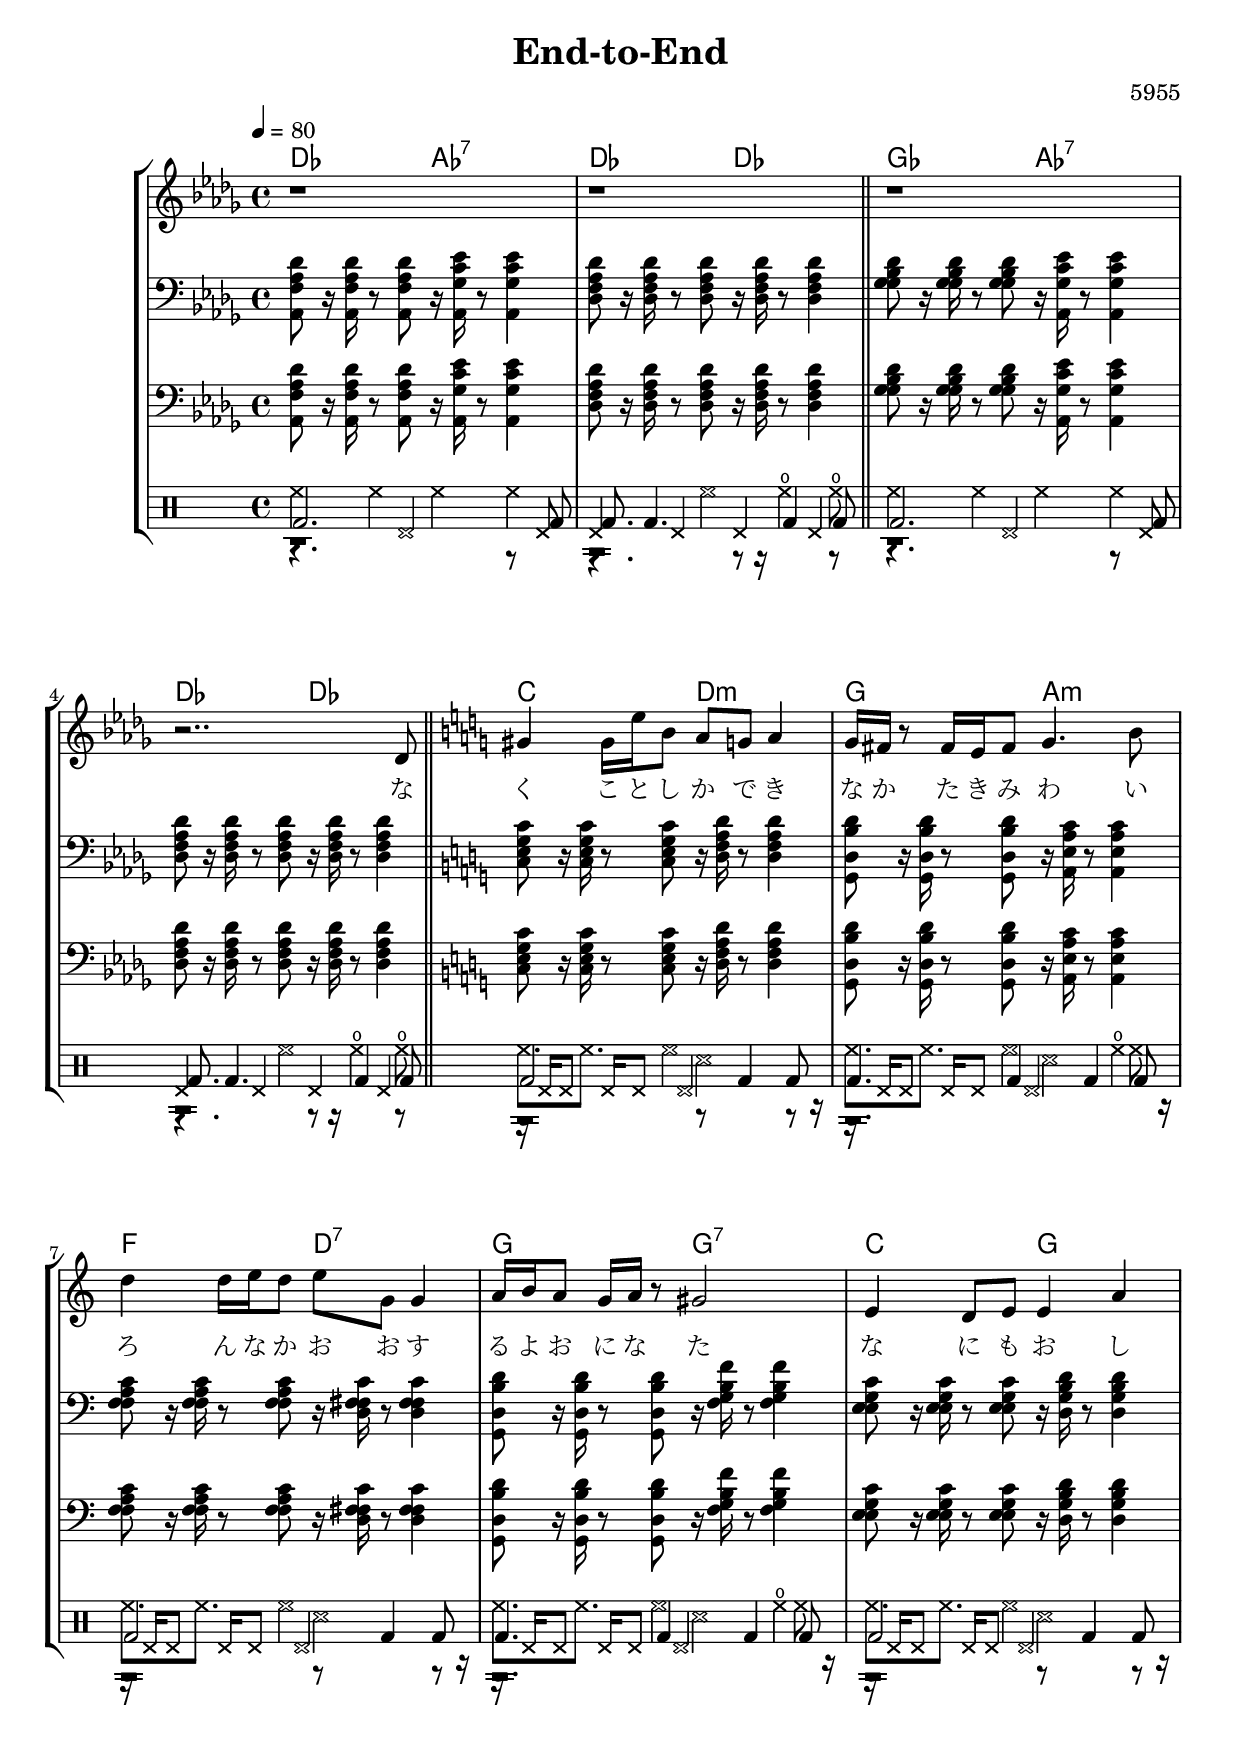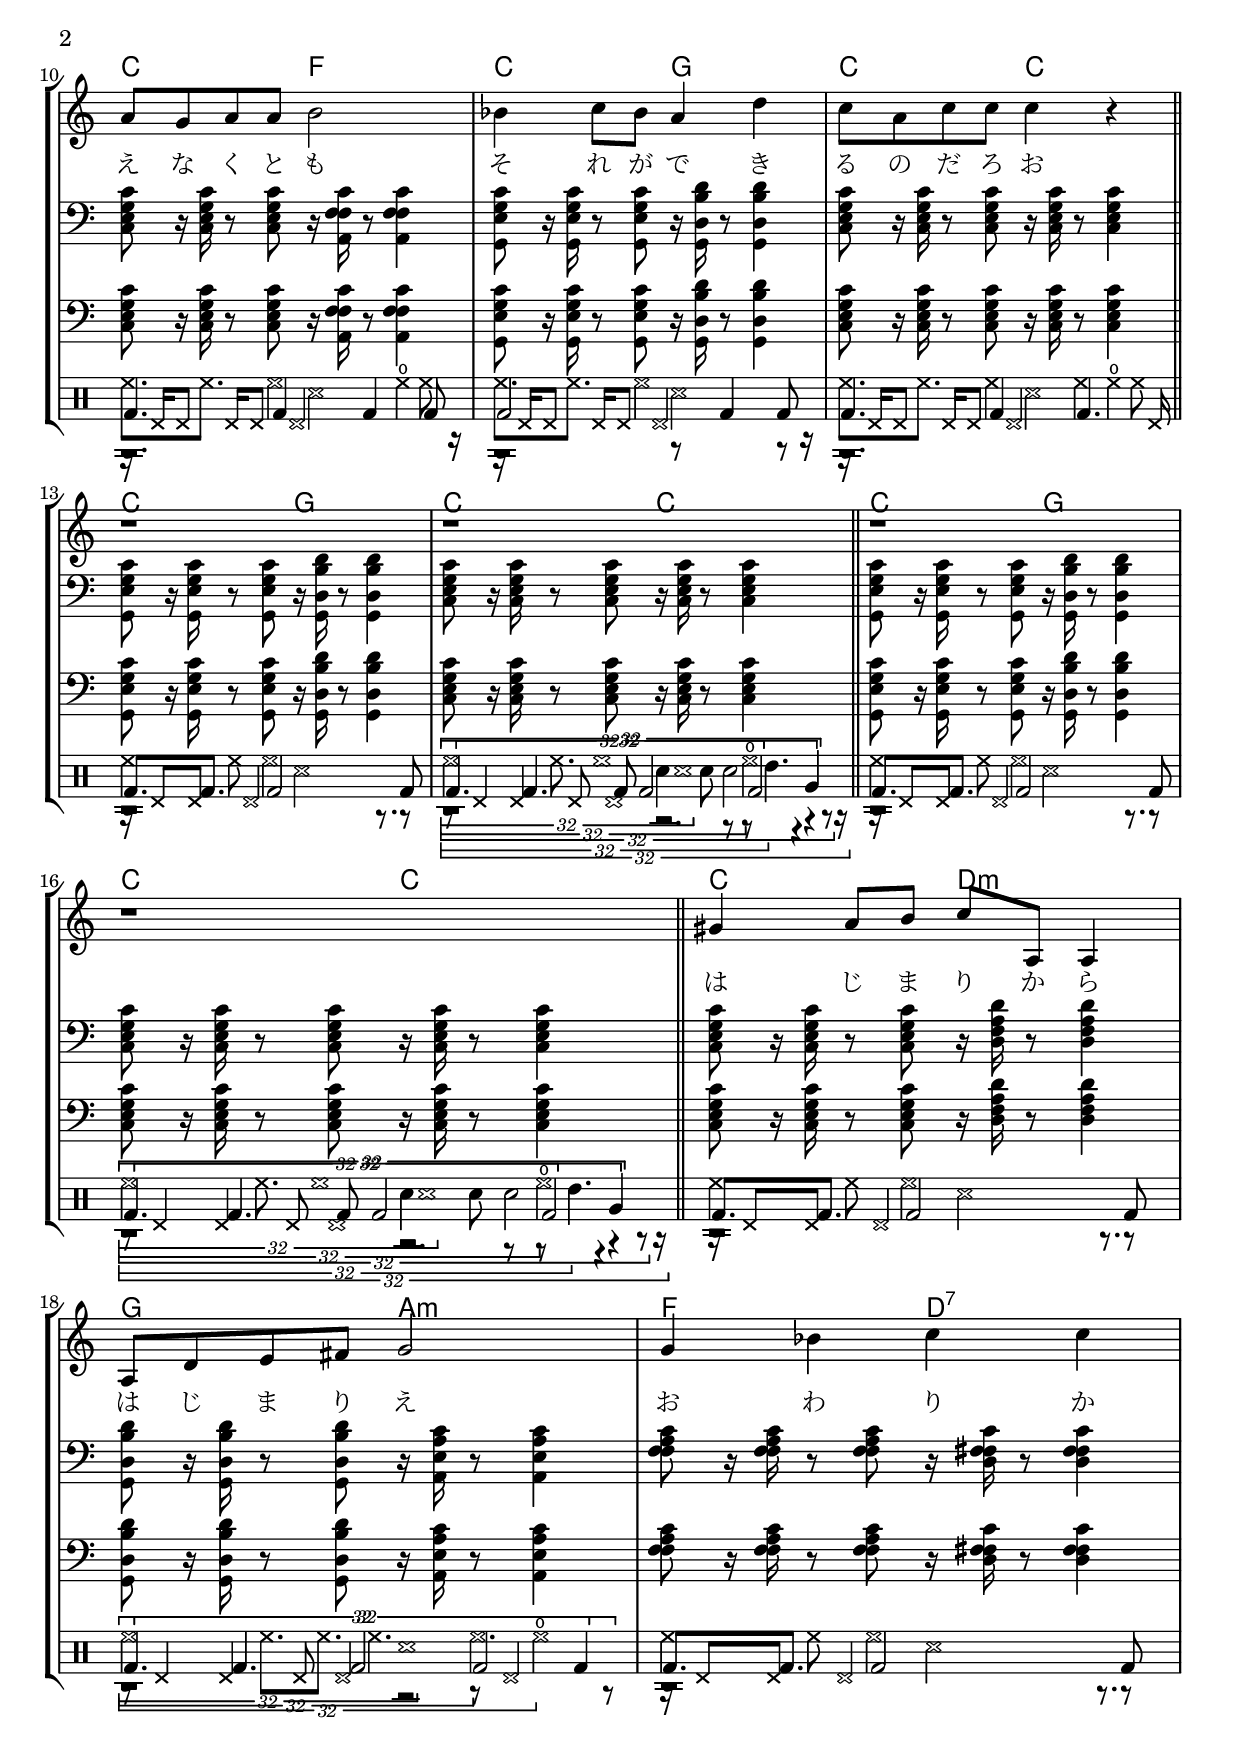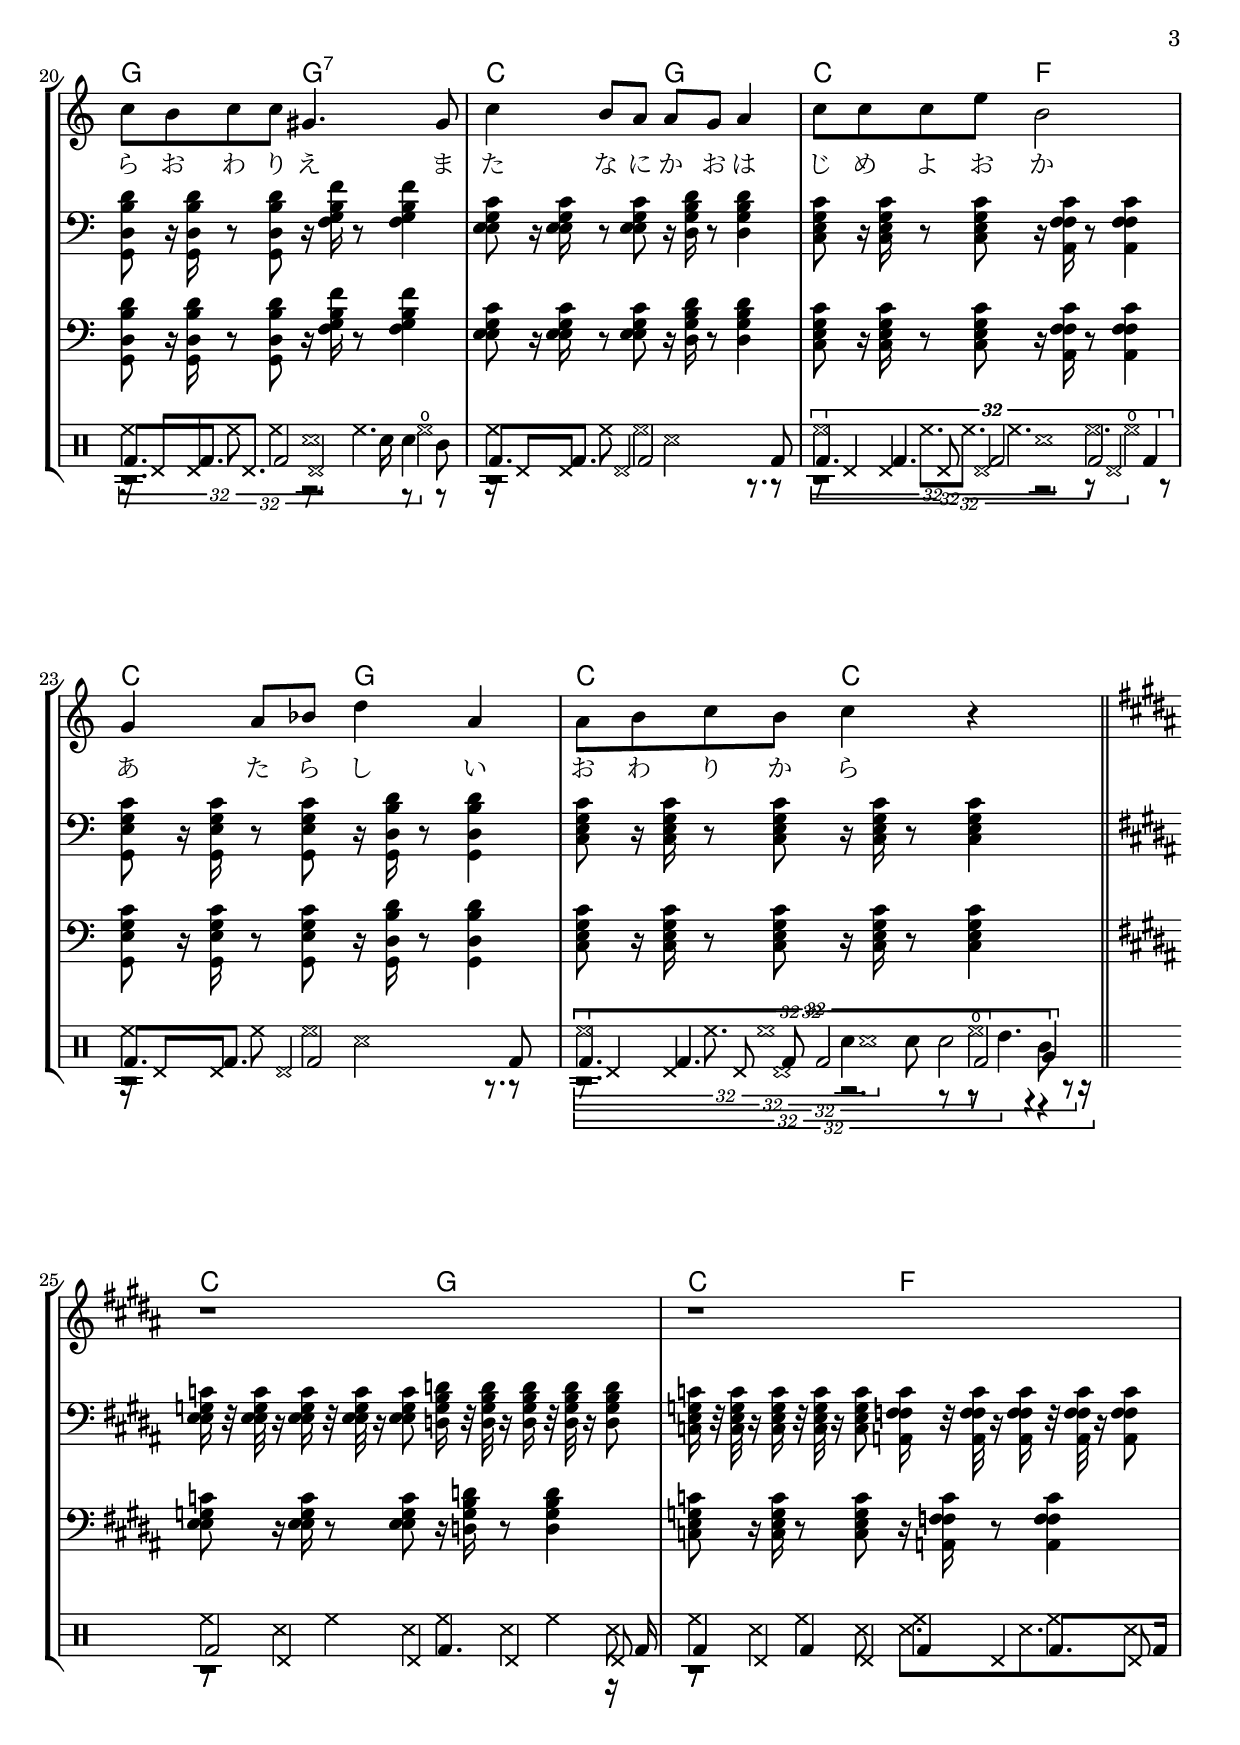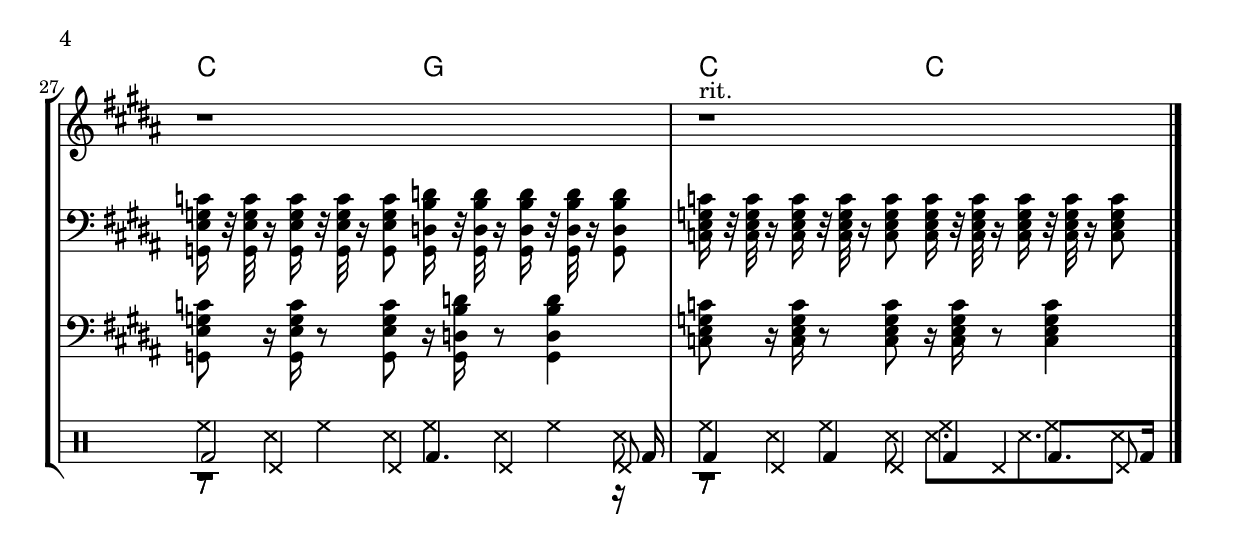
\version "2.12.1"

\header {
	title = \markup {End-to-End}
	composer = \markup \center-column {5955}
}

harmony = \chordmode {
	des2 as:7 des des 

	ges as:7 des des 

	c d:m g a:m f d:7 g g:7 c g c f c g c c 

	c g c c 

	c g c c 

	c d:m g a:m f d:7 g g:7 c g c f c g c c 

	c g c f c g c c 
}

melody = {
	\key des \major
	\tempo 4 = 80
	r1 | r1   
	r1 | r2.. 
	\set Staff.midiInstrument = #"mmi0.42"
	des'8 
		\key c \major
gis'4  gis'16  e''16  b'8  a'8  g'8  a'4 
	g'16  fis'16  r8  fis'16  e'16  fis'8  g'4.  b'8 
	d''4  d''16  e''16  d''8  e''8  g'8  g'4 
	a'16  b'16  a'8  g'16  a'16  r8  gis'2 
	e'4  d'8  e'8  e'4  a'4 
	a'8  g'8  a'8  a'8  b'2 
	bes'4  c''8  bes'8  a'4  d''4 
	c''8  a'8  c''8  c''8  c''4  	r4 	r1 | r1   
	r1 | r1   
	\set Staff.midiInstrument = #"mmi0.42"
	 gis'4  a'8  b'8  c''8  a8  a4 
	a8  d'8  e'8  fis'8  g'2 
	g'4  bes'4  c''4  c''4 
	c''8  b'8  c''8  c''8  gis'4.  gis'8 
	c''4  b'8  a'8  a'8  g'8  a'4 
	c''8  c''8  c''8  e''8  b'2 
	g'4  a'8  bes'8  d''4  a'4 
	a'8  b'8  c''8  b'8  c''4  	r4 	\key b \major
	r1 | r1 | r1 | r1^"rit." \bar "|."
}

words = \lyricmode {
	
	
	な  く  こ  と  し  か  で  き  な  か  た  き  み  わ  い  ろ  ん  な  か  お  お  す  る  よ  お  に  な  た  な  に  も  お  し  え  な  く  と  も  そ  れ  が  で  き  る  の  だ  ろ  お  
	
	
	は  じ  ま  り  か  ら  は  じ  ま  り  え  お  わ  り  か  ら  お  わ  り  え  ま  た  な  に  か  お  は  じ  め  よ  お  か  あ  た  ら  し  い  お  わ  り  か  ら  
	
}

tempochange = {
	\tempo 4 = 80
	r1 | r1 \bar "||"
	\tempo 4 = 80
	r1 | r1 \bar "||"
	\tempo 4 = 80
	r1 | r1 | r1 | r1 | r1 | r1 | r1 | r1 \bar "||"
	\tempo 4 = 80
	r1 | r1 \bar "||"
	\tempo 4 = 80
	r1 | r1 \bar "||"
	\tempo 4 = 80
	r1 | r1 | r1 | r1 | r1 | r1 | r1 | r1 \bar "||"
	\tempo 4 = 80
	r1 | r1 | r1 | \tempo 4 = 60 r2 \tempo 4 = 53 r2 \bar "|."
}

mainacc = {
	\clef bass
	\set Staff.midiInstrument = #"Acoustic Guitar (steel)"
	\key des \major
	\tempo 4 = 80
	<as, f as des'>8 r16 <as, f as des'>16 r8     <as, f as des'>8
	r16 <as, ges c' es'>16 r8     <as, ges c' es'>4
	<des f as des'>8 r16 <des f as des'>16 r8     <des f as des'>8
	r16 <des f as des'>16 r8     <des f as des'>4
	\bar "||"

	\set Staff.midiInstrument = #"Acoustic Guitar (steel)"
	<ges ges bes des'>8 r16 <ges ges bes des'>16 r8     <ges ges bes des'>8
	r16 <as, ges c' es'>16 r8     <as, ges c' es'>4
	<des f as des'>8 r16 <des f as des'>16 r8     <des f as des'>8
	r16 <des f as des'>16 r8     <des f as des'>4
	\bar "||"

	\set Staff.midiInstrument = #"Acoustic Guitar (steel)"
	\key c \major
	<c e g c'>8 r16 <c e g c'>16 r8     <c e g c'>8
	r16 <f d a d'>16 r8     <f d a d'>4
	<g, d b d'>8 r16 <g, d b d'>16 r8     <g, d b d'>8
	r16 <a, e a c'>16 r8     <a, e a c'>4
	<f f a c'>8 r16 <f f a c'>16 r8     <f f a c'>8
	r16 <fis d fis c'>16 r8     <fis d fis c'>4
	<g, d b d'>8 r16 <g, d b d'>16 r8     <g, d b d'>8
	r16 <f g b f'>16 r8     <f g b f'>4
	<e e g c'>8 r16 <e e g c'>16 r8     <e e g c'>8
	r16 <d g b d'>16 r8     <d g b d'>4
	<c e g c'>8 r16 <c e g c'>16 r8     <c e g c'>8
	r16 <a, f f c'>16 r8     <a, f f c'>4
	<g, e g c'>8 r16 <g, e g c'>16 r8     <g, e g c'>8
	r16 <g, d b d'>16 r8     <g, d b d'>4
	<c e g c'>8 r16 <c e g c'>16 r8     <c e g c'>8
	r16 <c e g c'>16 r8     <c e g c'>4
	\bar "||"

	\set Staff.midiInstrument = #"Acoustic Guitar (steel)"
	<g, e g c'>8 r16 <g, e g c'>16 r8     <g, e g c'>8
	r16 <g, d b d'>16 r8     <g, d b d'>4
	<c e g c'>8 r16 <c e g c'>16 r8     <c e g c'>8
	r16 <c e g c'>16 r8     <c e g c'>4
	\bar "||"

	\set Staff.midiInstrument = #"Acoustic Guitar (steel)"
	<g, e g c'>8 r16 <g, e g c'>16 r8     <g, e g c'>8
	r16 <g, d b d'>16 r8     <g, d b d'>4
	<c e g c'>8 r16 <c e g c'>16 r8     <c e g c'>8
	r16 <c e g c'>16 r8     <c e g c'>4
	\bar "||"

	\set Staff.midiInstrument = #"Acoustic Guitar (steel)"
	<c e g c'>8 r16 <c e g c'>16 r8     <c e g c'>8
	r16 <f d a d'>16 r8     <f d a d'>4
	<g, d b d'>8 r16 <g, d b d'>16 r8     <g, d b d'>8
	r16 <a, e a c'>16 r8     <a, e a c'>4
	<f f a c'>8 r16 <f f a c'>16 r8     <f f a c'>8
	r16 <fis d fis c'>16 r8     <fis d fis c'>4
	<g, d b d'>8 r16 <g, d b d'>16 r8     <g, d b d'>8
	r16 <f g b f'>16 r8     <f g b f'>4
	<e e g c'>8 r16 <e e g c'>16 r8     <e e g c'>8
	r16 <d g b d'>16 r8     <d g b d'>4
	<c e g c'>8 r16 <c e g c'>16 r8     <c e g c'>8
	r16 <a, f f c'>16 r8     <a, f f c'>4
	<g, e g c'>8 r16 <g, e g c'>16 r8     <g, e g c'>8
	r16 <g, d b d'>16 r8     <g, d b d'>4
	<c e g c'>8 r16 <c e g c'>16 r8     <c e g c'>8
	r16 <c e g c'>16 r8     <c e g c'>4
	\bar "||"

	\set Staff.midiInstrument = #"Acoustic Guitar (steel)"
	\key b \major
	<e e g c'>16 r32 <e e g c'>32 r16     <e e g c'>16 r32 <e e g c'>32 r16     <e e g c'>8
	<d g b d'>16 r32 <d g b d'>32 r16     <d g b d'>16 r32 <d g b d'>32 r16     <d g b d'>8
	<c e g c'>16 r32 <c e g c'>32 r16     <c e g c'>16 r32 <c e g c'>32 r16     <c e g c'>8
	<a, f f c'>16 r32 <a, f f c'>32 r16     <a, f f c'>16 r32 <a, f f c'>32 r16     <a, f f c'>8
	<g, e g c'>16 r32 <g, e g c'>32 r16     <g, e g c'>16 r32 <g, e g c'>32 r16     <g, e g c'>8
	<g, d b d'>16 r32 <g, d b d'>32 r16     <g, d b d'>16 r32 <g, d b d'>32 r16     <g, d b d'>8
	<c e g c'>16 r32 <c e g c'>32 r16     <c e g c'>16 r32 <c e g c'>32 r16     <c e g c'>8
	<c e g c'>16 r32 <c e g c'>32 r16     <c e g c'>16 r32 <c e g c'>32 r16     <c e g c'>8
	\bar "|."
}

subacc = {
	\clef bass
	\set Staff.midiInstrument = #"Acoustic grand"
	\key des \major
	\tempo 4 = 80
	<as, f as des'>8 r16 <as, f as des'>16 r8     <as, f as des'>8
	r16 <as, ges c' es'>16 r8     <as, ges c' es'>4
	<des f as des'>8 r16 <des f as des'>16 r8     <des f as des'>8
	r16 <des f as des'>16 r8     <des f as des'>4
	\bar "||"

	\set Staff.midiInstrument = #"Acoustic grand"
	<ges ges bes des'>8 r16 <ges ges bes des'>16 r8     <ges ges bes des'>8
	r16 <as, ges c' es'>16 r8     <as, ges c' es'>4
	<des f as des'>8 r16 <des f as des'>16 r8     <des f as des'>8
	r16 <des f as des'>16 r8     <des f as des'>4
	\bar "||"

	\set Staff.midiInstrument = #"Acoustic grand"
	\key c \major
	<c e g c'>8 r16 <c e g c'>16 r8     <c e g c'>8
	r16 <f d a d'>16 r8     <f d a d'>4
	<g, d b d'>8 r16 <g, d b d'>16 r8     <g, d b d'>8
	r16 <a, e a c'>16 r8     <a, e a c'>4
	<f f a c'>8 r16 <f f a c'>16 r8     <f f a c'>8
	r16 <fis d fis c'>16 r8     <fis d fis c'>4
	<g, d b d'>8 r16 <g, d b d'>16 r8     <g, d b d'>8
	r16 <f g b f'>16 r8     <f g b f'>4
	<e e g c'>8 r16 <e e g c'>16 r8     <e e g c'>8
	r16 <d g b d'>16 r8     <d g b d'>4
	<c e g c'>8 r16 <c e g c'>16 r8     <c e g c'>8
	r16 <a, f f c'>16 r8     <a, f f c'>4
	<g, e g c'>8 r16 <g, e g c'>16 r8     <g, e g c'>8
	r16 <g, d b d'>16 r8     <g, d b d'>4
	<c e g c'>8 r16 <c e g c'>16 r8     <c e g c'>8
	r16 <c e g c'>16 r8     <c e g c'>4
	\bar "||"

	\set Staff.midiInstrument = #"Acoustic grand"
	<g, e g c'>8 r16 <g, e g c'>16 r8     <g, e g c'>8
	r16 <g, d b d'>16 r8     <g, d b d'>4
	<c e g c'>8 r16 <c e g c'>16 r8     <c e g c'>8
	r16 <c e g c'>16 r8     <c e g c'>4
	\bar "||"

	\set Staff.midiInstrument = #"Acoustic grand"
	<g, e g c'>8 r16 <g, e g c'>16 r8     <g, e g c'>8
	r16 <g, d b d'>16 r8     <g, d b d'>4
	<c e g c'>8 r16 <c e g c'>16 r8     <c e g c'>8
	r16 <c e g c'>16 r8     <c e g c'>4
	\bar "||"

	\set Staff.midiInstrument = #"Acoustic grand"
	<c e g c'>8 r16 <c e g c'>16 r8     <c e g c'>8
	r16 <f d a d'>16 r8     <f d a d'>4
	<g, d b d'>8 r16 <g, d b d'>16 r8     <g, d b d'>8
	r16 <a, e a c'>16 r8     <a, e a c'>4
	<f f a c'>8 r16 <f f a c'>16 r8     <f f a c'>8
	r16 <fis d fis c'>16 r8     <fis d fis c'>4
	<g, d b d'>8 r16 <g, d b d'>16 r8     <g, d b d'>8
	r16 <f g b f'>16 r8     <f g b f'>4
	<e e g c'>8 r16 <e e g c'>16 r8     <e e g c'>8
	r16 <d g b d'>16 r8     <d g b d'>4
	<c e g c'>8 r16 <c e g c'>16 r8     <c e g c'>8
	r16 <a, f f c'>16 r8     <a, f f c'>4
	<g, e g c'>8 r16 <g, e g c'>16 r8     <g, e g c'>8
	r16 <g, d b d'>16 r8     <g, d b d'>4
	<c e g c'>8 r16 <c e g c'>16 r8     <c e g c'>8
	r16 <c e g c'>16 r8     <c e g c'>4
	\bar "||"

	\set Staff.midiInstrument = #"Church organ"
	\key b \major
	<e e g c'>8 r16 <e e g c'>16 r8     <e e g c'>8
	r16 <d g b d'>16 r8     <d g b d'>4
	<c e g c'>8 r16 <c e g c'>16 r8     <c e g c'>8
	r16 <a, f f c'>16 r8     <a, f f c'>4
	<g, e g c'>8 r16 <g, e g c'>16 r8     <g, e g c'>8
	r16 <g, d b d'>16 r8     <g, d b d'>4
	<c e g c'>8 r16 <c e g c'>16 r8     <c e g c'>8
	r16 <c e g c'>16 r8     <c e g c'>4
	\bar "|."
}

percA = {
	\drummode {
	r1  |r2 r8 hho4 hho8  \bar "||"
	r1  |r2 r8 hho4 hho8  \bar "||"
	r1  |r2. hho4  |r1  |r2. hho4  |r1  |r2. hho4  |r1  |r2. hho4  \bar "||"
	hh4 hh8 hh2 r8  |\times 16/32{ hh2 hh8. hh1 r4 r16 } \bar "||"
	hh4 hh8 hh2 r8  |\times 16/32{ hh2 hh8. hh1 r4 r16 } \bar "||"
	hh4 hh8 hh2 r8  |\times 16/32{ hh2 hh8. hh8. hh4. hh2. } |hh4 hh8 hh2 r8  |hh4 hh8 hh4 hh4.  |hh4 hh8 hh2 r8  |\times 16/32{ hh2 hh8. hh8. hh4. hh2. } |hh4 hh8 hh2 r8  |\times 16/32{ hh2 hh8. hh1 r4 r16 } \bar "||"
	hh4 hh4 hh4 hh4  |hh4 hh4 hh4 hh4  |hh4 hh4 hh4 hh4  |hh4 hh4 hh4 hh4  \bar "|."
	}
}

percB = {
	\drummode {
	r4. hhp2 hhp8  |hhp4 hhp4 hhp4 hhp4  \bar "||"
	r4. hhp2 hhp8  |hhp4 hhp4 hhp4 hhp4  \bar "||"
	r16 hhp16 hhp8 hhp16 hhp8 hhp2 r16  |r16 hhp16 hhp8 hhp16 hhp8 hhp2 r16  |r16 hhp16 hhp8 hhp16 hhp8 hhp2 r16  |r16 hhp16 hhp8 hhp16 hhp8 hhp2 r16  |r16 hhp16 hhp8 hhp16 hhp8 hhp2 r16  |r16 hhp16 hhp8 hhp16 hhp8 hhp2 r16  |r16 hhp16 hhp8 hhp16 hhp8 hhp2 r16  |r16 hhp16 hhp8 hhp16 hhp8 hhp2 hhp16  \bar "||"
	r16 hhp8 hhp8 hhp2 r8.  |\times 16/32{ r8 hhp4 hhp4 hhp8 hhp1 r4 } \bar "||"
	r16 hhp8 hhp8 hhp2 r8.  |\times 16/32{ r8 hhp4 hhp4 hhp8 hhp1 r4 } \bar "||"
	r16 hhp8 hhp8 hhp2 r8.  |\times 16/32{ r8 hhp4 hhp4 hhp8 hhp2 r8 hhp2 r8 } |r16 hhp8 hhp8 hhp2 r8.  |r16 hhp8 hhp8 hhp8. hhp2  |r16 hhp8 hhp8 hhp2 r8.  |\times 16/32{ r8 hhp4 hhp4 hhp8 hhp2 r8 hhp2 r8 } |r16 hhp8 hhp8 hhp2 r8.  |\times 16/32{ r8 hhp4 hhp4 hhp8 hhp1 r4 } \bar "||"
	r8 ss4 ss4 ss4 ss8  |r8 ss4 ss8 ss8. ss8. ss8  |r8 ss4 ss4 ss4 ss8  |r8 ss4 ss8 ss8. ss8. ss8  \bar "|."
	}
}

percC = {
	\drummode {
	hh4 hh4 hh4 hh4  |r4. hh2 r8  \bar "||"
	hh4 hh4 hh4 hh4  |r4. hh2 r8  \bar "||"
	hh8. hh8. hh2 r8  |hh8. hh8. hh2 hh8  |hh8. hh8. hh2 r8  |hh8. hh8. hh2 hh8  |hh8. hh8. hh2 r8  |hh8. hh8. hh2 hh8  |hh8. hh8. hh2 r8  |hh8. hh8. hh4 hh4 hh8  \bar "||"
	r1  |\times 16/32{ r1 r2 hho2 } \bar "||"
	r1  |\times 16/32{ r1 r2 hho2 } \bar "||"
	r1  |\times 16/32{ r1 r2 hho2 } |r1  |\times 16/32{ r1 r2 hho2 } |r1  |\times 16/32{ r1 r2 hho2 } |r1  |\times 16/32{ r1 r2 hho2 } \bar "||"
	r8 hhp4 hhp4 hhp4 hhp8  |r8 hhp4 hhp4 hhp4 hhp8  |r8 hhp4 hhp4 hhp4 hhp8  |r8 hhp4 hhp4 hhp4 hhp8  \bar "|."
	}
}

percD = {
	\drummode {
	bd2. r8 bd8  |bd8. bd4. r16 bd4 bd8  \bar "||"
	bd2. r8 bd8  |bd8. bd4. r16 bd4 bd8  \bar "||"
	r2 ss2  |r2 ss2  |r2 ss2  |r2 ss2  |r2 ss2  |r2 ss2  |r2 ss2  |r2 ss2  \bar "||"
	bd8. bd8. bd2 bd8  |\times 16/32{ bd4. bd4. bd8 bd2 r8 bd2 } \bar "||"
	bd8. bd8. bd2 bd8  |\times 16/32{ bd4. bd4. bd8 bd2 r8 bd2 } \bar "||"
	bd8. bd8. bd2 bd8  |\times 16/32{ bd4. bd4. bd2 bd2 bd4 } |bd8. bd8. bd2 bd8  |bd8. bd8. bd2 r8  |bd8. bd8. bd2 bd8  |\times 16/32{ bd4. bd4. bd2 bd2 bd4 } |bd8. bd8. bd2 bd8  |\times 16/32{ bd4. bd4. bd8 bd2 r8 bd2 } \bar "||"
	bd2 bd4. r16 bd16  |bd4 bd4 bd4 bd8. bd16  |bd2 bd4. r16 bd16  |bd4 bd4 bd4 bd8. bd16  \bar "|."
	}
}

percE = {
	\drummode {
	r1 | r1 \bar "||"
	r1 | r1 \bar "||"
	bd2 r8 bd4 bd8  |bd4. bd4 bd4 bd8  |bd2 r8 bd4 bd8  |bd4. bd4 bd4 bd8  |bd2 r8 bd4 bd8  |bd4. bd4 bd4 bd8  |bd2 r8 bd4 bd8  |bd4. bd4 bd4.  \bar "||"
	r2 ss2  |\times 16/32{ r1 ss1 } \bar "||"
	r2 ss2  |\times 16/32{ r1 ss1 } \bar "||"
	r2 ss2  |\times 16/32{ r1 ss1 } |r2 ss2  |\times 16/32{ r1 ss1 } |r2 ss2  |\times 16/32{ r1 ss1 } |r2 ss2  |\times 16/32{ r1 ss1 } \bar "||"
	r1 | r1 | r1 | r1 \bar "|."
	}
}

percF = {
	\drummode {
	r1 | r1 \bar "||"
	r1 | r1 \bar "||"
	r1 | r1 | r1 | r1 | r1 | r1 | r1 | r1 \bar "||"
	r1 |\times 16/32{ r1 sn4 sn8 sn2 r8 } \bar "||"
	r1 |\times 16/32{ r1 sn4 sn8 sn2 r8 } \bar "||"
	r1 |r1 |r1 |r2 r8. sn16 sn4  |r1 |r1 |r1 |\times 16/32{ r1 sn4 sn8 sn2 r8 } \bar "||"
	r1 | r1 | r1 | r1 \bar "|."
	}
}

percG = {
	\drummode {
	r1 | r1 \bar "||"
	r1 | r1 \bar "||"
	r1 | r1 | r1 | r1 | r1 | r1 | r1 | r1 \bar "||"
	r1 |r1 \bar "||"
	r1 |r1 \bar "||"
	r1 |r1 |r1 |r2. r8 tomml8  |r1 |r1 |r1 |r2. r8 tomml8  \bar "||"
	r1 | r1 | r1 | r1 \bar "|."
	}
}

percH = {
	\drummode {
	r1 | r1 \bar "||"
	r1 | r1 \bar "||"
	r1 | r1 | r1 | r1 | r1 | r1 | r1 | r1 \bar "||"
	r1 |\times 16/32{ r1 r2 r8 tommh4. } \bar "||"
	r1 |\times 16/32{ r1 r2 r8 tommh4. } \bar "||"
	r1 |r1 |r1 |r1 |r1 |r1 |r1 |\times 16/32{ r1 r2 r8 tommh4. } \bar "||"
	r1 | r1 | r1 | r1 \bar "|."
	}
}

percI = {
	\drummode {
	r1 | r1 \bar "||"
	r1 | r1 \bar "||"
	r1 | r1 | r1 | r1 | r1 | r1 | r1 | r1 \bar "||"
	r1 |\times 16/32{ r1 r2. tomfh4 } \bar "||"
	r1 |\times 16/32{ r1 r2. tomfh4 } \bar "||"
	r1 |r1 |r1 |r1 |r1 |r1 |r1 |\times 16/32{ r1 r2. tomfh4 } \bar "||"
	r1 | r1 | r1 | r1 \bar "|."
	}
}

\score {
	<<
		\new StaffGroup <<
			\new ChordNames {\harmony}
			\new Voice = "melody" {\melody}
			\new Lyrics \lyricsto "melody" \words
			\new Staff = "mainacc" {\mainacc}
			\new Staff = "subacc" {\subacc}
			\new DrumStaff <<
				\new DrumVoice {\percA}
				\new DrumVoice {\percB}
				\new DrumVoice {\percC}
				\new DrumVoice {\percD}
				\new DrumVoice {\percE}
				\new DrumVoice {\percF}
				\new DrumVoice {\percG}
				\new DrumVoice {\percH}
				\new DrumVoice {\percI}
			>>
		>>
	>>
	\layout { }
}
